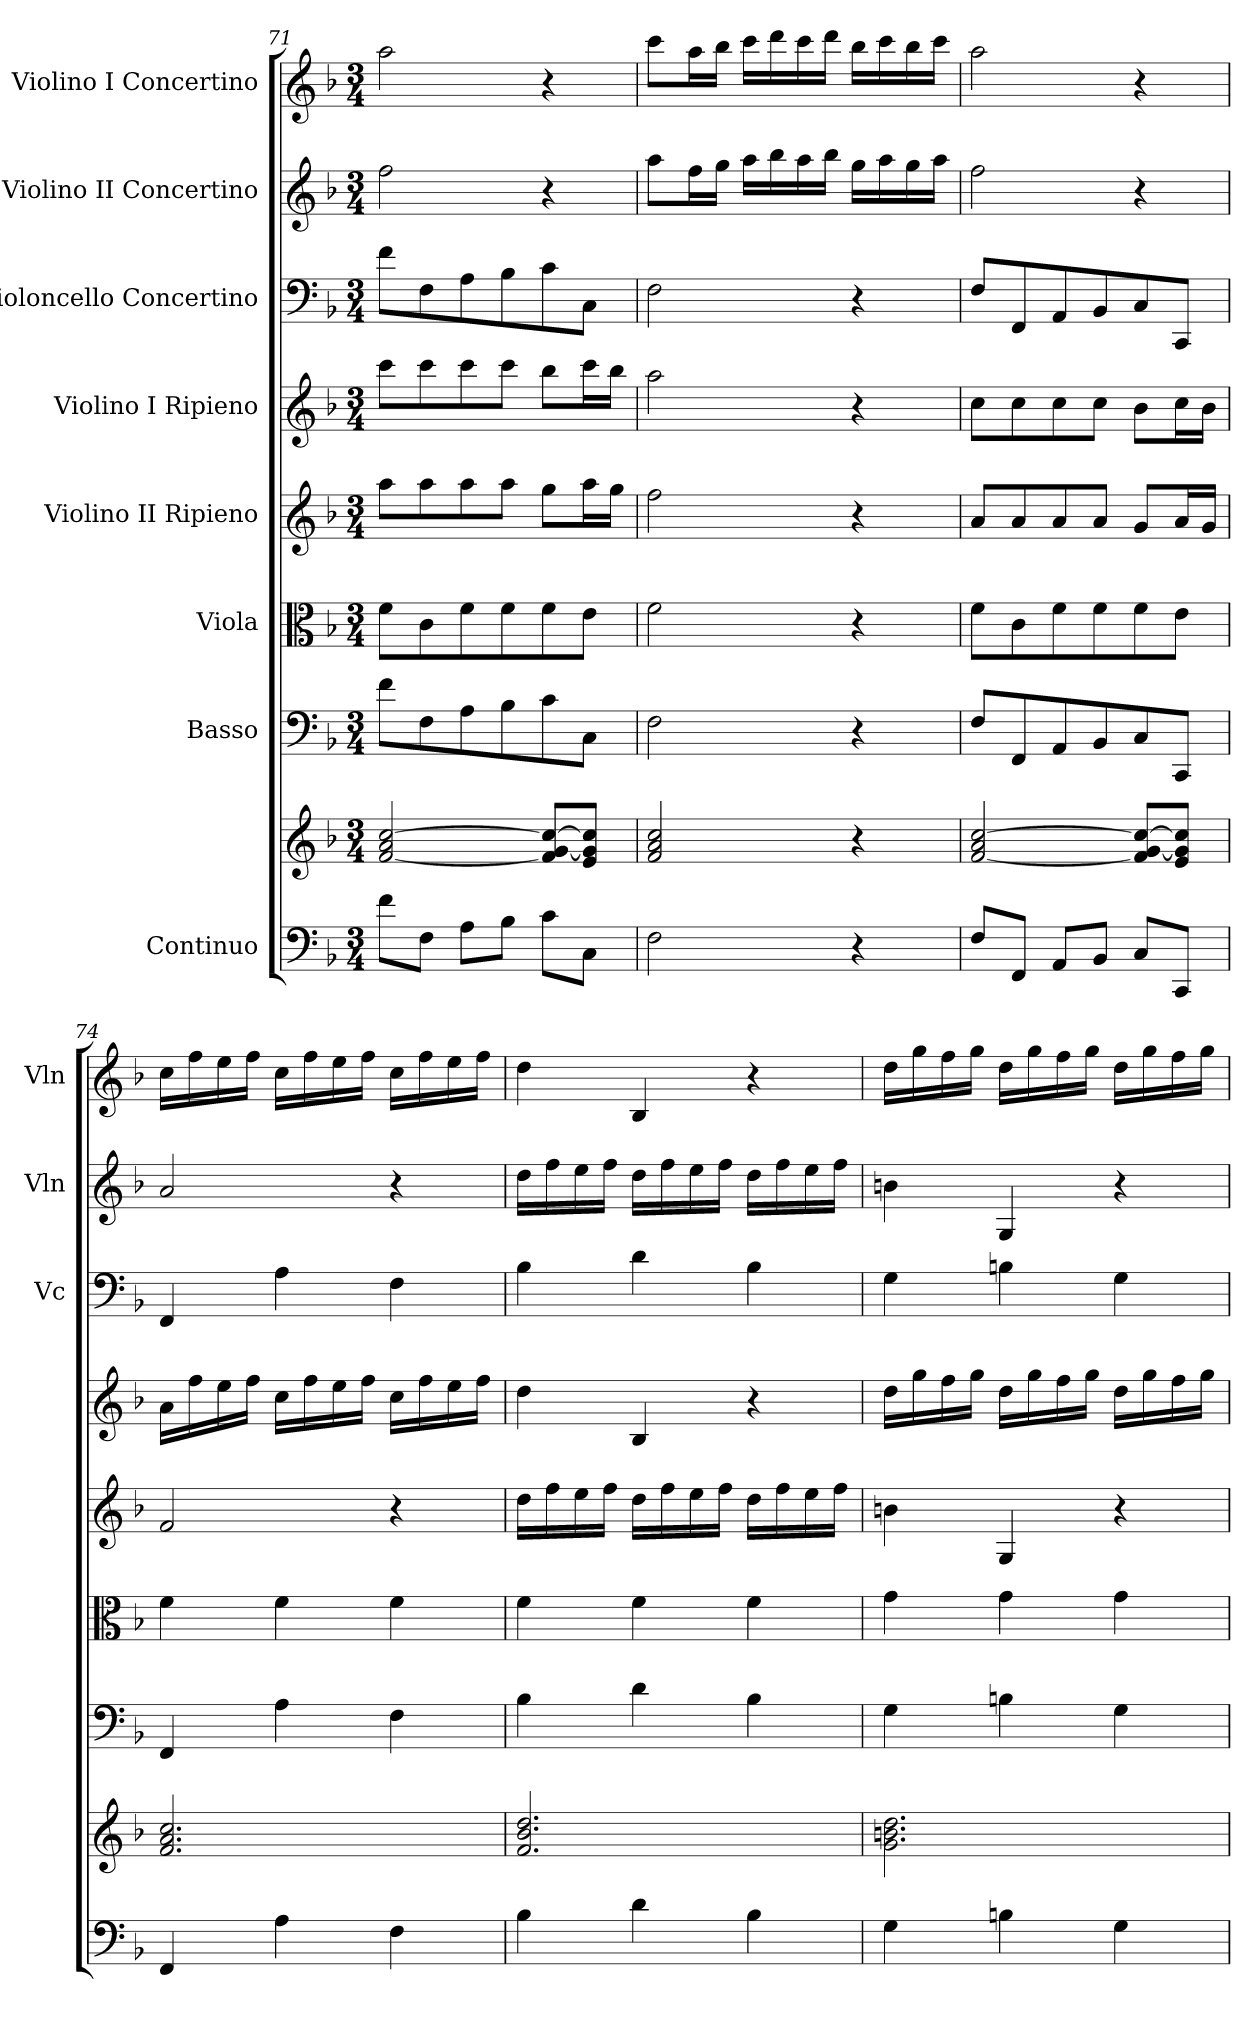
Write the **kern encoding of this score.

**kern	**kern	**kern	**kern	**kern	**kern	**kern	**kern	**kern
*part8	*part8	*part7	*part6	*part5	*part4	*part3	*part2	*part1
*staff9	*staff8	*staff7	*staff6	*staff5	*staff4	*staff3	*staff2	*staff1
*I"Continuo	*	*I"Basso	*I"Viola	*I"Violino II Ripieno	*I"Violino I Ripieno	*I"Violoncello Concertino	*I"Violino II Concertino	*I"Violino I Concertino
*	*	*	*	*	*	*I'Vc	*I'Vln	*I'Vln
*clefF4	*clefG2	*clefF4	*clefC3	*clefG2	*clefG2	*clefF4	*clefG2	*clefG2
*k[b-]	*k[b-]	*k[b-]	*k[b-]	*k[b-]	*k[b-]	*k[b-]	*k[b-]	*k[b-]
*M3/4	*M3/4	*M3/4	*M3/4	*M3/4	*M3/4	*M3/4	*M3/4	*M3/4
=71	=71	=71	=71	=71	=71	=71	=71	=71
8f\L	[2f/ 2a/ [2cc/	8f\L	8f\L	8aa\L	8ccc\L	8f\L	2ff\	2aa\
8F\J	.	8F\	8c\	8aa\	8ccc\	8F\	.	.
8A\L	.	8A\	8f\	8aa\	8ccc\	8A\	.	.
8B-\J	.	8B-\	8f\	8aa\J	8ccc\J	8B-\	.	.
8c\L	8f]/ [8g/ 8cc_/L	8c\	8f\	8gg\L	8bb-\L	8c\	4r	4r
8C\J	8e/ 8g]/ 8cc]/J	8C\J	8e\J	16aa\L	16ccc\L	8C\J	.	.
.	.	.	.	16gg\JJ	16bb-\JJ	.	.	.
=72	=72	=72	=72	=72	=72	=72	=72	=72
2F\	2f/ 2a/ 2cc/	2F\	2f\	2ff\	2aa\	2F\	8aa\L	8ccc\L
.	.	.	.	.	.	.	16ff\L	16aa\L
.	.	.	.	.	.	.	16gg\JJ	16bb-\JJ
.	.	.	.	.	.	.	16aa\LL	16ccc\LL
.	.	.	.	.	.	.	16bb-\	16ddd\
.	.	.	.	.	.	.	16aa\	16ccc\
.	.	.	.	.	.	.	16bb-\JJ	16ddd\JJ
4r	4r	4r	4r	4r	4r	4r	16gg\LL	16bb-\LL
.	.	.	.	.	.	.	16aa\	16ccc\
.	.	.	.	.	.	.	16gg\	16bb-\
.	.	.	.	.	.	.	16aa\JJ	16ccc\JJ
=73	=73	=73	=73	=73	=73	=73	=73	=73
8F/L	[2f/ 2a/ [2cc/	8F/L	8f\L	8a/L	8cc\L	8F/L	2ff\	2aa\
8FF/J	.	8FF/	8c\	8a/	8cc\	8FF/	.	.
8AA/L	.	8AA/	8f\	8a/	8cc\	8AA/	.	.
8BB-/J	.	8BB-/	8f\	8a/J	8cc\J	8BB-/	.	.
8C/L	8f]/ [8g/ 8cc_/L	8C/	8f\	8g/L	8b-\L	8C/	4r	4r
8CC/J	8e/ 8g]/ 8cc]/J	8CC/J	8e\J	16a/L	16cc\L	8CC/J	.	.
.	.	.	.	16g/JJ	16b-\JJ	.	.	.
=74	=74	=74	=74	=74	=74	=74	=74	=74
4FF/	2.f/ 2.a/ 2.cc/	4FF/	4f\	2f/	16a\LL	4FF/	2a/	16cc\LL
.	.	.	.	.	16ff\	.	.	16ff\
.	.	.	.	.	16ee\	.	.	16ee\
.	.	.	.	.	16ff\JJ	.	.	16ff\JJ
4A\	.	4A\	4f\	.	16cc\LL	4A\	.	16cc\LL
.	.	.	.	.	16ff\	.	.	16ff\
.	.	.	.	.	16ee\	.	.	16ee\
.	.	.	.	.	16ff\JJ	.	.	16ff\JJ
4F\	.	4F\	4f\	4r	16cc\LL	4F\	4r	16cc\LL
.	.	.	.	.	16ff\	.	.	16ff\
.	.	.	.	.	16ee\	.	.	16ee\
.	.	.	.	.	16ff\JJ	.	.	16ff\JJ
=75	=75	=75	=75	=75	=75	=75	=75	=75
4B-\	2.f/ 2.b-/ 2.dd/	4B-\	4f\	16dd\LL	4dd\	4B-\	16dd\LL	4dd\
.	.	.	.	16ff\	.	.	16ff\	.
.	.	.	.	16ee\	.	.	16ee\	.
.	.	.	.	16ff\JJ	.	.	16ff\JJ	.
4d\	.	4d\	4f\	16dd\LL	4B-/	4d\	16dd\LL	4B-/
.	.	.	.	16ff\	.	.	16ff\	.
.	.	.	.	16ee\	.	.	16ee\	.
.	.	.	.	16ff\JJ	.	.	16ff\JJ	.
4B-\	.	4B-\	4f\	16dd\LL	4r	4B-\	16dd\LL	4r
.	.	.	.	16ff\	.	.	16ff\	.
.	.	.	.	16ee\	.	.	16ee\	.
.	.	.	.	16ff\JJ	.	.	16ff\JJ	.
!!LO:LB:g=z
=76	=76	=76	=76	=76	=76	=76	=76	=76
4G\	2.g\ 2.bn\ 2.dd\	4G\	4g\	4bn\	16dd\LL	4G\	4bn\	16dd\LL
.	.	.	.	.	16gg\	.	.	16gg\
.	.	.	.	.	16ff\	.	.	16ff\
.	.	.	.	.	16gg\JJ	.	.	16gg\JJ
4Bn\	.	4Bn\	4g\	4G/	16dd\LL	4Bn\	4G/	16dd\LL
.	.	.	.	.	16gg\	.	.	16gg\
.	.	.	.	.	16ff\	.	.	16ff\
.	.	.	.	.	16gg\JJ	.	.	16gg\JJ
4G\	.	4G\	4g\	4r	16dd\LL	4G\	4r	16dd\LL
.	.	.	.	.	16gg\	.	.	16gg\
.	.	.	.	.	16ff\	.	.	16ff\
.	.	.	.	.	16gg\JJ	.	.	16gg\JJ
=	=	=	=	=	=	=	=	=
*-	*-	*-	*-	*-	*-	*-	*-	*-
